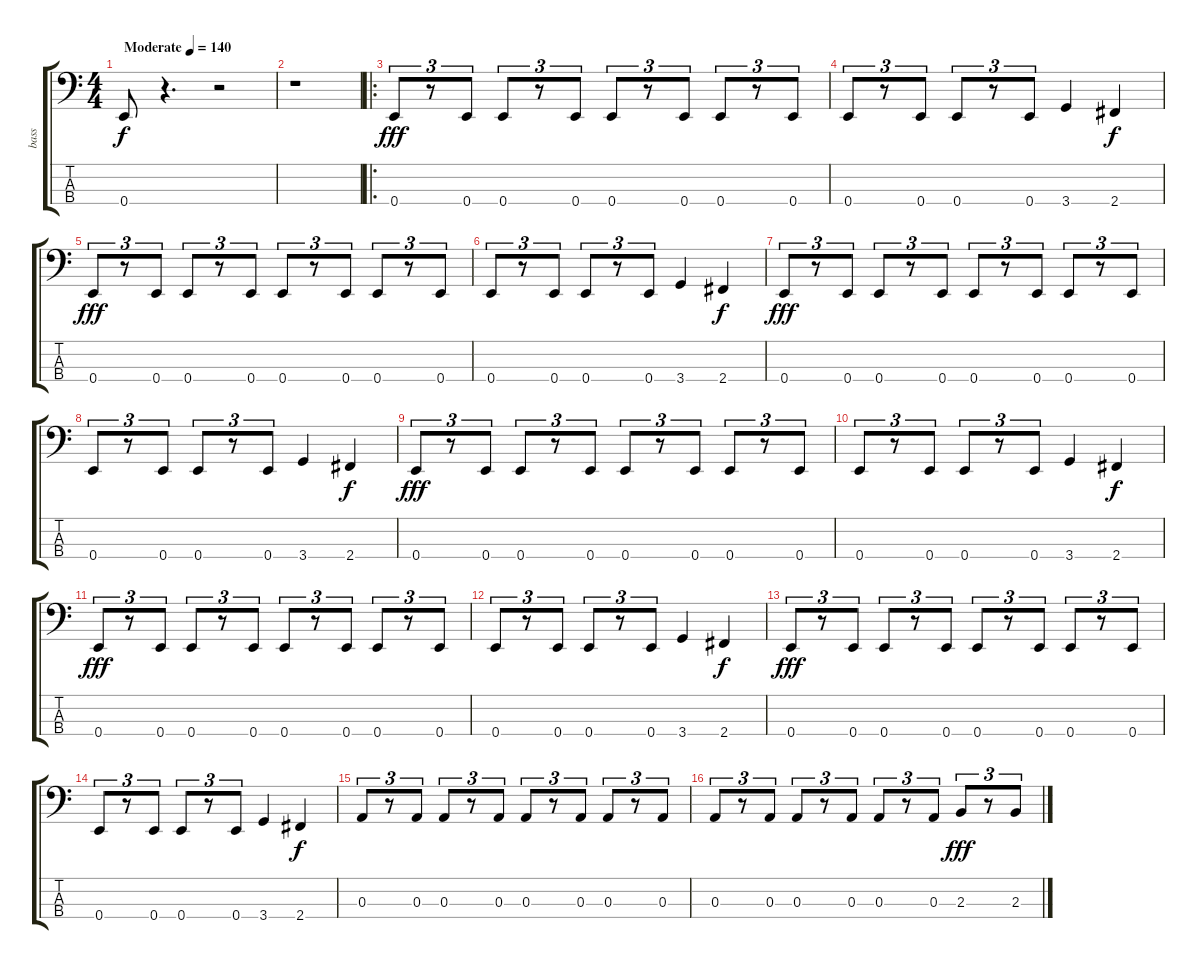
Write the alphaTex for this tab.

\track ("bass" "bass") {instrument electricbasspick}
\staff {score tabs}
\tuning (G2 D2 A1 E1) {hide}
\ts (4 4)
\tempo (140 "Moderate")
\clef f4
\ks c
0.4.8{dy f instrument electricbasspick} r.4{d} r.2 |
r.1 |
\ro
0.4.8{tu (3 2) dy fff} r.8{tu (3 2)} 0.4.8{tu (3 2)} 0.4.8{tu (3 2)} r.8{tu (3 2)} 0.4.8{tu (3 2)} 0.4.8{tu (3 2)} r.8{tu (3 2)} 0.4.8{tu (3 2)} 0.4.8{tu (3 2)} r.8{tu (3 2)} 0.4.8{tu (3 2)} |
0.4.8{tu (3 2)} r.8{tu (3 2)} 0.4.8{tu (3 2)} 0.4.8{tu (3 2)} r.8{tu (3 2)} 0.4.8{tu (3 2)} 3.4.4 2.4.4{dy f} |
0.4.8{tu (3 2) dy fff} r.8{tu (3 2)} 0.4.8{tu (3 2)} 0.4.8{tu (3 2)} r.8{tu (3 2)} 0.4.8{tu (3 2)} 0.4.8{tu (3 2)} r.8{tu (3 2)} 0.4.8{tu (3 2)} 0.4.8{tu (3 2)} r.8{tu (3 2)} 0.4.8{tu (3 2)} |
0.4.8{tu (3 2)} r.8{tu (3 2)} 0.4.8{tu (3 2)} 0.4.8{tu (3 2)} r.8{tu (3 2)} 0.4.8{tu (3 2)} 3.4.4 2.4.4{dy f} |
0.4.8{tu (3 2) dy fff} r.8{tu (3 2)} 0.4.8{tu (3 2)} 0.4.8{tu (3 2)} r.8{tu (3 2)} 0.4.8{tu (3 2)} 0.4.8{tu (3 2)} r.8{tu (3 2)} 0.4.8{tu (3 2)} 0.4.8{tu (3 2)} r.8{tu (3 2)} 0.4.8{tu (3 2)} |
0.4.8{tu (3 2)} r.8{tu (3 2)} 0.4.8{tu (3 2)} 0.4.8{tu (3 2)} r.8{tu (3 2)} 0.4.8{tu (3 2)} 3.4.4 2.4.4{dy f} |
0.4.8{tu (3 2) dy fff} r.8{tu (3 2)} 0.4.8{tu (3 2)} 0.4.8{tu (3 2)} r.8{tu (3 2)} 0.4.8{tu (3 2)} 0.4.8{tu (3 2)} r.8{tu (3 2)} 0.4.8{tu (3 2)} 0.4.8{tu (3 2)} r.8{tu (3 2)} 0.4.8{tu (3 2)} |
0.4.8{tu (3 2)} r.8{tu (3 2)} 0.4.8{tu (3 2)} 0.4.8{tu (3 2)} r.8{tu (3 2)} 0.4.8{tu (3 2)} 3.4.4 2.4.4{dy f} |
0.4.8{tu (3 2) dy fff} r.8{tu (3 2)} 0.4.8{tu (3 2)} 0.4.8{tu (3 2)} r.8{tu (3 2)} 0.4.8{tu (3 2)} 0.4.8{tu (3 2)} r.8{tu (3 2)} 0.4.8{tu (3 2)} 0.4.8{tu (3 2)} r.8{tu (3 2)} 0.4.8{tu (3 2)} |
0.4.8{tu (3 2)} r.8{tu (3 2)} 0.4.8{tu (3 2)} 0.4.8{tu (3 2)} r.8{tu (3 2)} 0.4.8{tu (3 2)} 3.4.4 2.4.4{dy f} |
0.4.8{tu (3 2) dy fff} r.8{tu (3 2)} 0.4.8{tu (3 2)} 0.4.8{tu (3 2)} r.8{tu (3 2)} 0.4.8{tu (3 2)} 0.4.8{tu (3 2)} r.8{tu (3 2)} 0.4.8{tu (3 2)} 0.4.8{tu (3 2)} r.8{tu (3 2)} 0.4.8{tu (3 2)} |
0.4.8{tu (3 2)} r.8{tu (3 2)} 0.4.8{tu (3 2)} 0.4.8{tu (3 2)} r.8{tu (3 2)} 0.4.8{tu (3 2)} 3.4.4 2.4.4{dy f} |
0.3.8{tu (3 2)} r.8{tu (3 2)} 0.3.8{tu (3 2)} 0.3.8{tu (3 2)} r.8{tu (3 2)} 0.3.8{tu (3 2)} 0.3.8{tu (3 2)} r.8{tu (3 2)} 0.3.8{tu (3 2)} 0.3.8{tu (3 2)} r.8{tu (3 2)} 0.3.8{tu (3 2)} |
0.3.8{tu (3 2)} r.8{tu (3 2)} 0.3.8{tu (3 2)} 0.3.8{tu (3 2)} r.8{tu (3 2)} 0.3.8{tu (3 2)} 0.3.8{tu (3 2)} r.8{tu (3 2)} 0.3.8{tu (3 2)} 2.3.8{tu (3 2) dy fff} r.8{tu (3 2)} 2.3.8{tu (3 2)}
